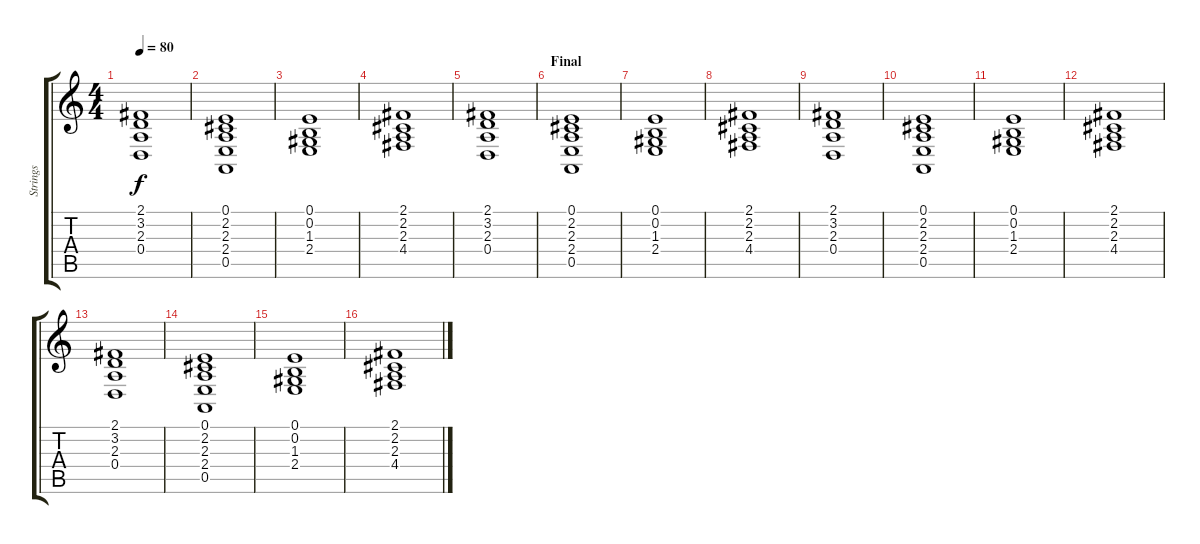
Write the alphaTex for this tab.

\track ("Strings" "Strings") {instrument stringensemble2}
\staff {score tabs}
\tuning (E4 B3 G3 D3 A2 E2) {hide}
\ts (4 4)
\tempo 80
\clef g2
\ks c
(2.1 3.2 2.3 0.4).1{dy f} |
(0.1 2.2 2.3 2.4 0.5).1 |
(0.1 0.2 1.3 2.4).1 |
(2.1 2.2 2.3 4.4).1 |
(2.1 3.2 2.3 0.4).1 |
\section ("" "Final")
(0.1 2.2 2.3 2.4 0.5).1 |
(0.1 0.2 1.3 2.4).1 |
(2.1 2.2 2.3 4.4).1 |
(2.1 3.2 2.3 0.4).1 |
(0.1 2.2 2.3 2.4 0.5).1 |
(0.1 0.2 1.3 2.4).1 |
(2.1 2.2 2.3 4.4).1 |
(2.1 3.2 2.3 0.4).1 |
(0.1 2.2 2.3 2.4 0.5).1 |
(0.1 0.2 1.3 2.4).1 |
(2.1 2.2 2.3 4.4).1
